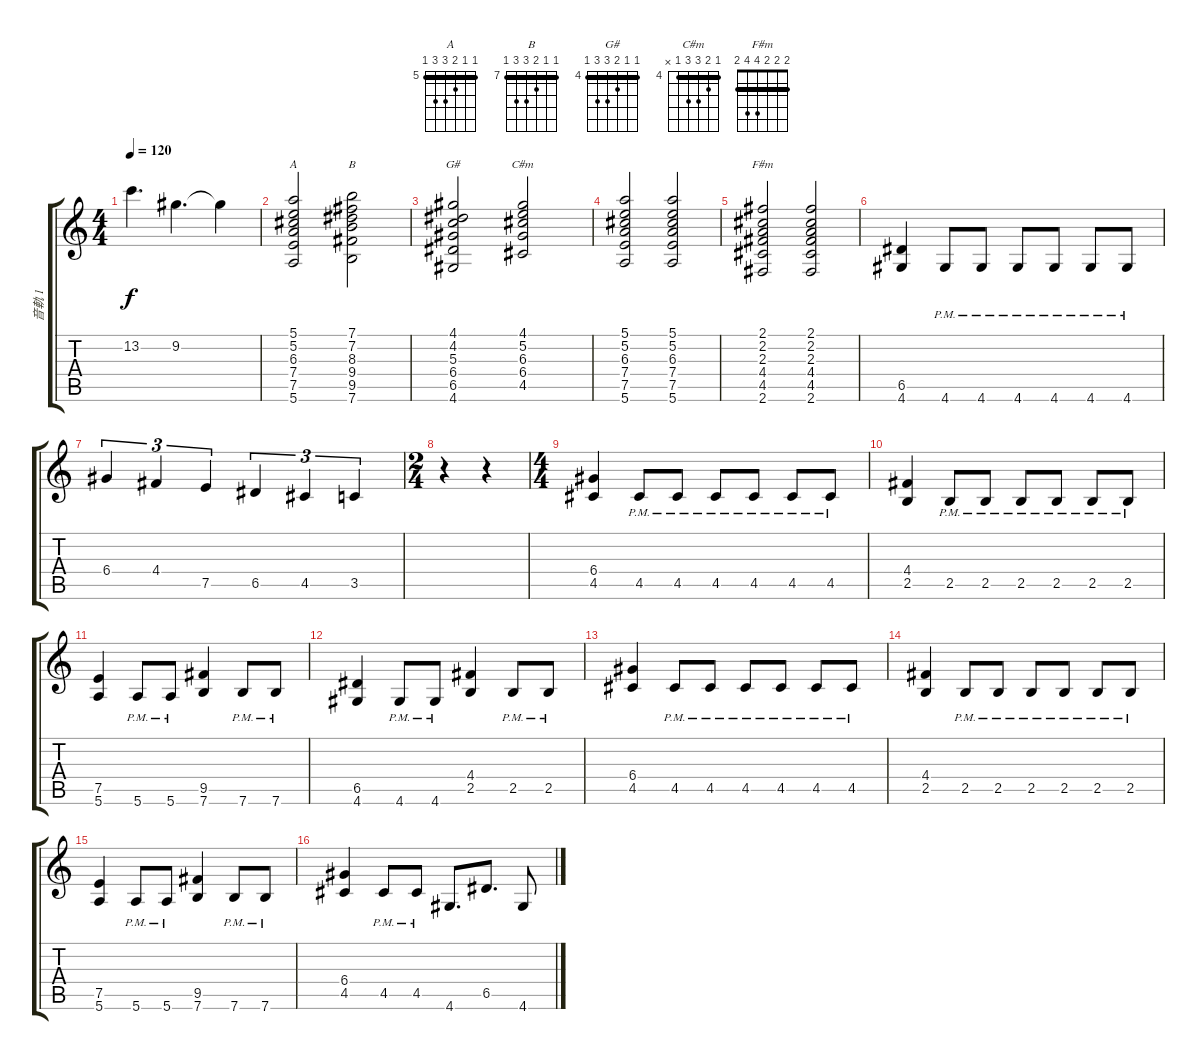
\track ("音軌 1" "音軌 1") {instrument overdrivenguitar}
\staff {score tabs}
\tuning (E4 B3 G3 D3 A2 E2) {hide}
\chord ("A" 5 5 6 7 7 5) {firstfret 5 barre 5}
\chord ("B" 7 7 8 9 9 7) {firstfret 7 barre 7}
\chord ("G#" 4 4 5 6 6 4) {firstfret 4 barre 4}
\chord ("C#m" 4 5 6 6 4 x) {firstfret 4 barre 4}
\chord ("F#m" 2 2 2 4 4 2) {barre 2}
\ts (4 4)
\tempo 120
\clef g2
\ks c
13.2.4{d dy f} 9.2.4{d} 9.2{t}.4 |
(5.1 5.2 6.3 7.4 7.5 5.6).2{ch "A" instrument electricguitarjazz} (7.1 7.2 8.3 9.4 9.5 7.6).2{ch "B"} |
(4.1 4.2 5.3 6.4 6.5 4.6).2{ch "G#"} (4.1 5.2 6.3 6.4 4.5).2{ch "C#m"} |
(5.1 5.2 6.3 7.4 7.5 5.6).2 (5.1 5.2 6.3 7.4 7.5 5.6).2 |
(2.1 2.2 2.3 4.4 4.5 2.6).2{ch "F#m"} (2.1 2.2 2.3 4.4 4.5 2.6).2 |
(6.5 4.6).4{instrument overdrivenguitar} 4.6{pm}.8 4.6{pm}.8 4.6{pm}.8 4.6{pm}.8 4.6{pm}.8 4.6{pm}.8 |
6.4.4{tu (3 2)} 4.4.4{tu (3 2)} 7.5.4{tu (3 2)} 6.5.4{tu (3 2)} 4.5.4{tu (3 2)} 3.5.4{tu (3 2)} |
\ts (2 4)
r.4 r.4 |
\ts (4 4)
(6.4 4.5).4 4.5{pm}.8 4.5{pm}.8 4.5{pm}.8 4.5{pm}.8 4.5{pm}.8 4.5{pm}.8 |
(4.4 2.5).4 2.5{pm}.8 2.5{pm}.8 2.5{pm}.8 2.5{pm}.8 2.5{pm}.8 2.5{pm}.8 |
(7.5 5.6).4 5.6{pm}.8 5.6{pm}.8 (9.5 7.6).4 7.6{pm}.8 7.6{pm}.8 |
(6.5 4.6).4 4.6{pm}.8 4.6{pm}.8 (4.4 2.5).4 2.5{pm}.8 2.5{pm}.8 |
(6.4 4.5).4 4.5{pm}.8 4.5{pm}.8 4.5{pm}.8 4.5{pm}.8 4.5{pm}.8 4.5{pm}.8 |
(4.4 2.5).4 2.5{pm}.8 2.5{pm}.8 2.5{pm}.8 2.5{pm}.8 2.5{pm}.8 2.5{pm}.8 |
(7.5 5.6).4 5.6{pm}.8 5.6{pm}.8 (9.5 7.6).4 7.6{pm}.8 7.6{pm}.8 |
(6.4 4.5).4 4.5{pm}.8 4.5{pm}.8 4.6.8{d} 6.5.8{d} 4.6.8
